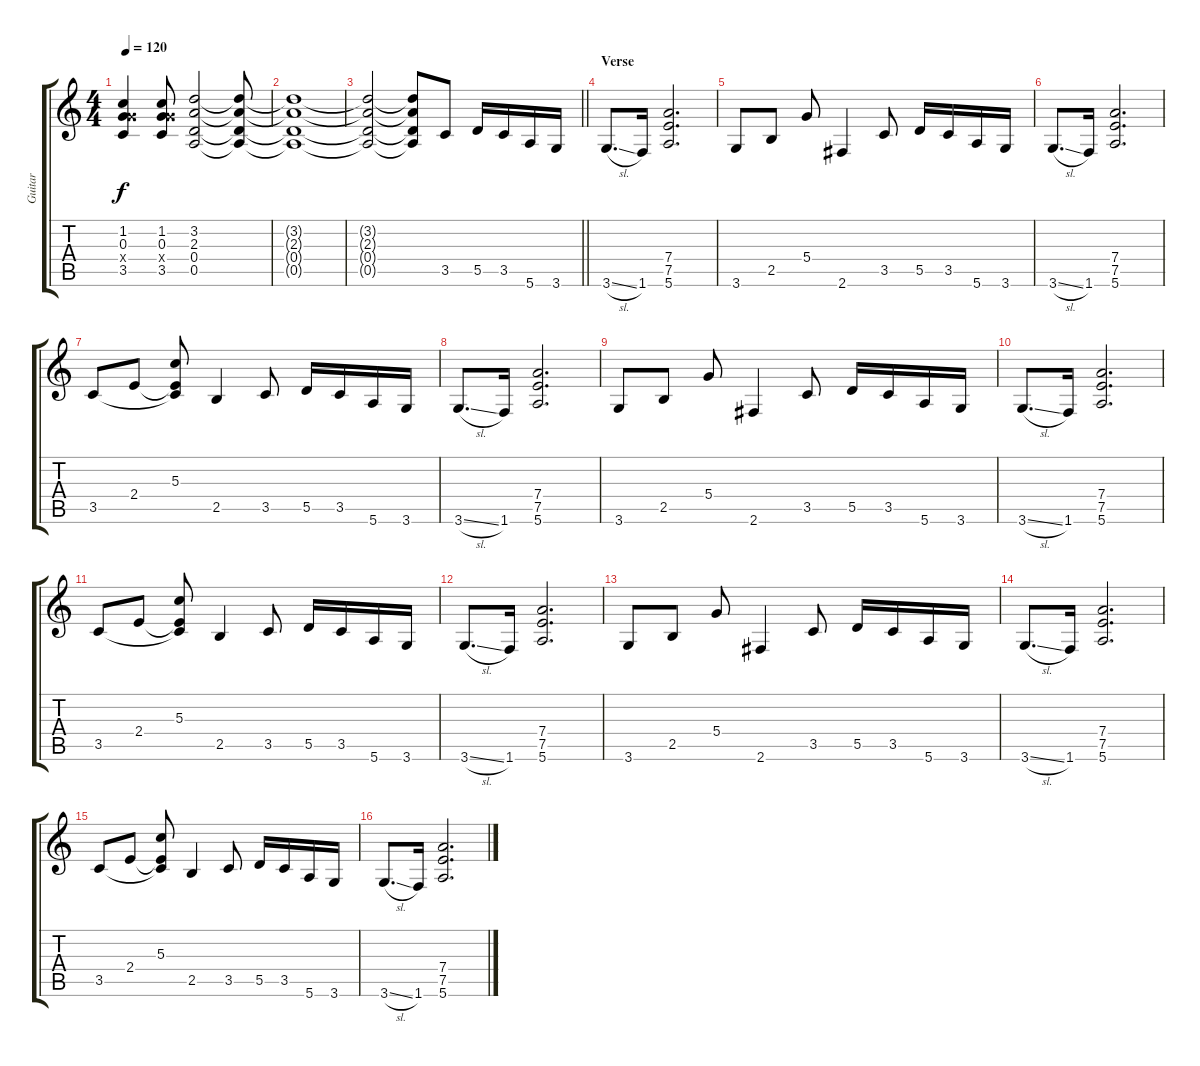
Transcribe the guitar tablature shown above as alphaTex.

\track ("Guitar" "Guitar") {instrument overdrivenguitar}
\staff {score tabs}
\tuning (E4 B3 G3 D3 A2 E2) {hide}
\ts (4 4)
\tempo 120
\clef g2
\ks c
(1.2 0.3 5.4{x} 3.5).4{dy f} (1.2 0.3 5.4{x} 3.5).8 (3.2 2.3 0.4 0.5).2 (3.2{t} 2.3{t} 0.4{t} 0.5{t}).8 |
(3.2{t} 2.3{t} 0.4{t} 0.5{t}).1 |
\barLineRight lightlight
(3.2{t} 2.3{t} 0.4{t} 0.5{t}).2 (3.2{t} 2.3{t} 0.4{t} 0.5{t}).8 3.5.8 5.5.16 3.5.16 5.6.16 3.6.16 |
\section ("" "Verse")
3.6{sl}.8{d} 1.6.16 (7.4 7.5 5.6).2{d} |
3.6.8 2.5.8 5.4.8 2.6.4 3.5.8 5.5.16 3.5.16 5.6.16 3.6.16 |
3.6{sl}.8{d} 1.6.16 (7.4 7.5 5.6).2{d} |
3.5.8 2.4.8 (5.3 2.4{t} 3.5{t}).8 2.5.4 3.5.8 5.5.16 3.5.16 5.6.16 3.6.16 |
3.6{sl}.8{d} 1.6.16 (7.4 7.5 5.6).2{d} |
3.6.8 2.5.8 5.4.8 2.6.4 3.5.8 5.5.16 3.5.16 5.6.16 3.6.16 |
3.6{sl}.8{d} 1.6.16 (7.4 7.5 5.6).2{d} |
3.5.8 2.4.8 (5.3 2.4{t} 3.5{t}).8 2.5.4 3.5.8 5.5.16 3.5.16 5.6.16 3.6.16 |
3.6{sl}.8{d} 1.6.16 (7.4 7.5 5.6).2{d} |
3.6.8 2.5.8 5.4.8 2.6.4 3.5.8 5.5.16 3.5.16 5.6.16 3.6.16 |
3.6{sl}.8{d} 1.6.16 (7.4 7.5 5.6).2{d} |
3.5.8 2.4.8 (5.3 2.4{t} 3.5{t}).8 2.5.4 3.5.8 5.5.16 3.5.16 5.6.16 3.6.16 |
3.6{sl}.8{d} 1.6.16 (7.4 7.5 5.6).2{d}
